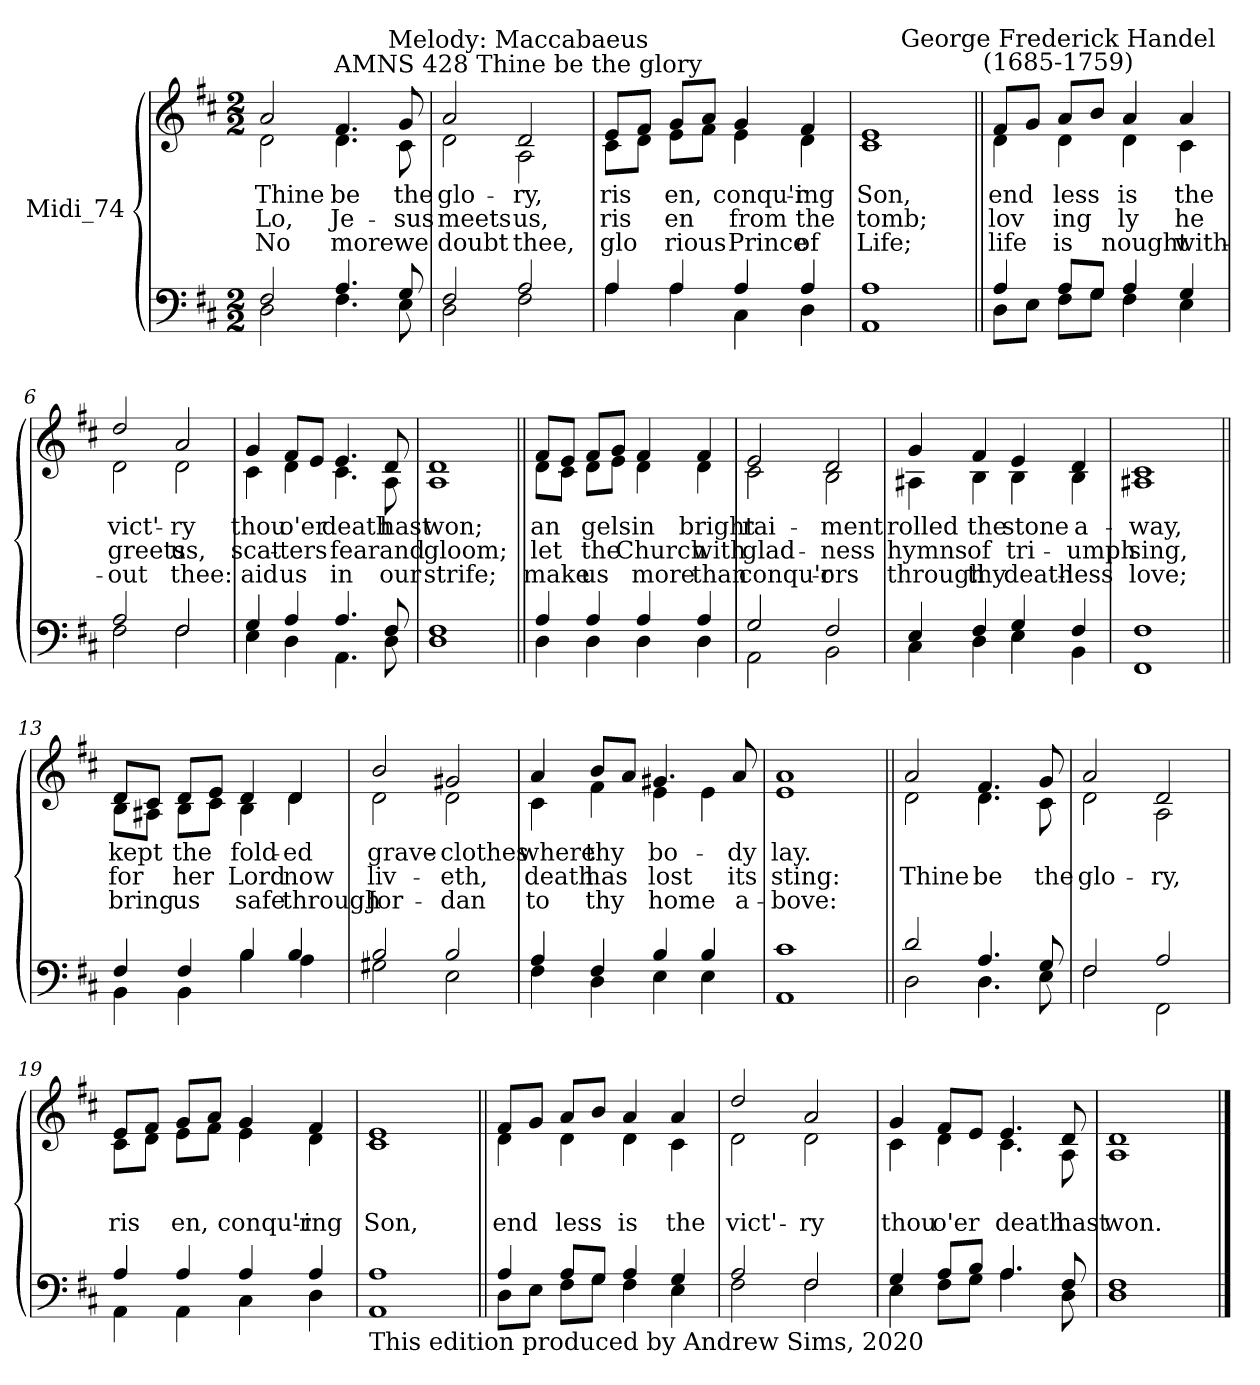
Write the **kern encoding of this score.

**kern	**kern	**text	**text	**text
*part2	*part1	*part1	*part1	*part1
*staff2	*staff1	*staff1	*staff1	*staff1
*I"Midi_74	*I"Midi_74	*	*	*
*clefF4	*clefG2	*	*	*
*k[f#c#]	*k[f#c#]	*	*	*
*D:	*D:	*	*	*
*M2/2	*M2/2	*	*	*
=1	=1	=1	=1	=1
*^	*	*	*	*
!	!	!LO:TX:a:cj:t=E.L. Budry (1854-1932),\ntr. R.B. Hoyle (1875-1939)	!	!	!
!	!	!	!LO:LY:b	!LO:LY:b	!LO:LY:b
*	*	*^	*	*	*
2F#/	2D\	2a/	2d\	Thine	Lo,	No
!	!	!	!	!LO:LY:b	!LO:LY:b	!LO:LY:b
4.A/	4.F#\	4.f#/	4.d\	be	Je-	-more
!	!	!	!	!LO:LY:b	!LO:LY:b	!LO:LY:b
8G/	8E\	8g/	8c#\	the	sus	we
=2	=2	=2	=2	=2	=2	=2
!	!	!	!	!LO:LY:b	!LO:LY:b	!LO:LY:b
2F#/	2D\	2a/	2d\	glo-	-meets	doubt
!	!	!LO:TX:a:cj:t=AMNS 428 Thine be the glory	!	!	!	!
!	!	!LO:TX:a:cj:t=Melody&colon; Maccabaeus	!	!	!	!
!	!	!	!	!LO:LY:b	!LO:LY:b	!LO:LY:b
2A/	2F#\	2d/	2A\	ry,	us,	thee,
=3	=3	=3	=3	=3	=3	=3
!	!	!	!	!LO:LY:b	!LO:LY:b	!LO:LY:b
4A/	4A\	8e/L	8c#\L	ris	ris	glo
.	.	8f#/J	8d\J	.	.	.
!	!	!	!	!LO:LY:b	!LO:LY:b	!LO:LY:b
4A/	4A\	8g/L	8e\L	en,	en	rious
.	.	8a/J	8f#\J	.	.	.
!	!	!	!	!LO:LY:b	!LO:LY:b	!LO:LY:b
4A/	4C#\	4g/	4e\	conqu'r-	-from	Prince
!	!	!	!	!LO:LY:b	!LO:LY:b	!LO:LY:b
4A/	4D\	4f#/	4d\	ing	the	of
=4	=4	=4	=4	=4	=4	=4
!	!	!	!	!LO:LY:b	!LO:LY:b	!LO:LY:b
1A/	1AA\	1e/	1c#\	Son,	tomb;	Life;
=5||	=5||	=5||	=5||	=5||	=5||	=5||
!	!	!	!	!LO:LY:b	!LO:LY:b	!LO:LY:b
4A/	8D\L	8f#/L	4d\	end	lov	life
.	8E\J	8g/J	.	.	.	.
!	!	!LO:TX:a:cj:t=George Frederick Handel\n(1685-1759)	!	!	!	!
!	!	!	!	!LO:LY:b	!LO:LY:b	!LO:LY:b
8A/L	8F#\L	8a/L	4d\	- less	ing	is
8G/J	8G\J	8b/J	.	.	.	.
!	!	!	!	!LO:LY:b	!LO:LY:b	!LO:LY:b
4A/	4F#\	4a/	4d\	is	ly	nought
!	!	!	!	!LO:LY:b	!LO:LY:b	!LO:LY:b
4G/	4E\	4a/	4c#\	the	he	with-
!!LO:LB:g=z	!!
=6	=6	=6	=6	=6	=6	=6
!	!	!	!	!LO:LY:b	!LO:LY:b	!LO:LY:b
2A/	2F#\	2dd/	2d\	-vict'-	-greets	out
!	!	!	!	!LO:LY:b	!LO:LY:b	!LO:LY:b
2F#/	2F#\	2a/	2d\	ry	us,	thee:
=7	=7	=7	=7	=7	=7	=7
!	!	!	!	!LO:LY:b	!LO:LY:b	!LO:LY:b
4G/	4E\	4g/	4c#\	thou	scat-	-aid
!	!	!	!	!LO:LY:b	!LO:LY:b	!LO:LY:b
4A/	4D\	8f#/L	4d\	o'er	ters	us
.	.	8e/J	.	.	.	.
!	!	!	!	!LO:LY:b	!LO:LY:b	!LO:LY:b
4.A/	4.AA\	4.e/	4.c#\	death	fear	in
!	!	!	!	!LO:LY:b	!LO:LY:b	!LO:LY:b
8F#/	8D\	8d/	8A	hast	and	our
=8	=8	=8	=8	=8	=8	=8
!	!	!	!	!LO:LY:b	!LO:LY:b	!LO:LY:b
1F#/	1D\	1d/	1A\	won;	gloom;	strife;
=9||	=9||	=9||	=9||	=9||	=9||	=9||
!	!	!	!	!LO:LY:b	!LO:LY:b	!LO:LY:b
4A/	4D\	8f#/L	8d\L	an	let	make
.	.	8e/J	8c#\J	.	.	.
!	!	!	!	!LO:LY:b	!LO:LY:b	!LO:LY:b
4A/	4D\	8f#/L	8d\L	gels	the	us
.	.	8g/J	8e\J	.	.	.
!	!	!	!	!LO:LY:b	!LO:LY:b	!LO:LY:b
4A/	4D\	4f#/	4d\	in	Church	more
!	!	!	!	!LO:LY:b	!LO:LY:b	!LO:LY:b
4A/	4D\	4f#/	4d\	bright	with	than
=10	=10	=10	=10	=10	=10	=10
!	!	!	!	!LO:LY:b	!LO:LY:b	!LO:LY:b
2G/	2AA\	2e/	2c#\	rai-	-glad-	-conqu'r-
!	!	!	!	!LO:LY:b	!LO:LY:b	!LO:LY:b
2F#/	2BB\	2d/	2B\	-ment	ness	ors
!!LO:LB:g=z	!!
=11	=11	=11	=11	=11	=11	=11
!	!	!	!	!LO:LY:b	!LO:LY:b	!LO:LY:b
4E/	4C#\	4g/	4A#X	rolled	hymns	through
!	!	!	!	!LO:LY:b	!LO:LY:b	!LO:LY:b
4F#/	4D\	4f#/	4B\	the	of	thy
!	!	!	!	!LO:LY:b	!LO:LY:b	!LO:LY:b
4G/	4E\	4e/	4B\	stone	tri-	-death-
!	!	!	!	!LO:LY:b	!LO:LY:b	!LO:LY:b
4F#/	4BB\	4d/	4B\	-a-	-umph	less
=12	=12	=12	=12	=12	=12	=12
!	!	!	!	!LO:LY:b	!LO:LY:b	!LO:LY:b
1F#/	1FF#\	1c#/	1A#X\	way,	sing,	love;
=13||	=13||	=13||	=13||	=13||	=13||	=13||
!	!	!	!	!LO:LY:b	!LO:LY:b	!LO:LY:b
4F#/	4BB\	8d/L	8BL	kept	for	bring
.	.	8c#/J	8A#XJ	.	.	.
!	!	!	!	!LO:LY:b	!LO:LY:b	!LO:LY:b
4F#/	4BB\	8d/L	8BL	the	her	us
.	.	8e/J	8c#J	.	.	.
!	!	!	!	!LO:LY:b	!LO:LY:b	!LO:LY:b
4B/	4B\	4d/	4B\	fold-	-Lord	safe
!	!	!	!	!LO:LY:b	!LO:LY:b	!LO:LY:b
4B/	4A\	4d/	4d\	ed	now	through
=14	=14	=14	=14	=14	=14	=14
!	!	!	!	!LO:LY:b	!LO:LY:b	!LO:LY:b
2B/	2G#X\	2b/	2d\	grave-	-liv-	-Jor-
!	!	!	!	!LO:LY:b	!LO:LY:b	!LO:LY:b
2B/	2E\	2g#X/	2d\	-clothes	eth,	dan
!!LO:LB:g=z	!!
=15	=15	=15	=15	=15	=15	=15
!	!	!	!	!LO:LY:b	!LO:LY:b	!LO:LY:b
4A/	4F#\	4a/	4c#\	where	death	to
!	!	!	!	!LO:LY:b	!LO:LY:b	!LO:LY:b
4F#/	4D\	8b/L	4f#\	thy	has	thy
.	.	8a/J	.	.	.	.
!	!	!	!	!LO:LY:b	!LO:LY:b	!LO:LY:b
4B/	4E\	4.g#X/	4e\	bo-	-lost	home
4B/	4E\	.	4e\	.	.	.
!	!	!	!	!LO:LY:b	!LO:LY:b	!LO:LY:b
.	.	8a/	.	dy	its	a-
=16	=16	=16	=16	=16	=16	=16
!	!	!	!	!LO:LY:b	!LO:LY:b	!LO:LY:b
1c#/	1AA\	1a/	1e\	-lay.	sting:	bove:
=17||	=17||	=17||	=17||	=17||	=17||	=17||
!	!	!	!	!	!LO:LY:b	!
2d/	2D\	2a/	2d\	.	Thine	.
!	!	!	!	!	!LO:LY:b	!
4.A/	4.D\	4.f#/	4.d\	.	be	.
!	!	!	!	!	!LO:LY:b	!
8G/	8E\	8g/	8c#\	.	the	.
=18	=18	=18	=18	=18	=18	=18
!	!	!	!	!	!LO:LY:b	!
2F#/	2F#\	2a/	2d\	.	glo-	.
!	!	!	!	!	!LO:LY:b	!
2A/	2FF#\	2d/	2A\	.	-ry,	.
=19	=19	=19	=19	=19	=19	=19
!	!	!	!	!	!LO:LY:b	!
4A/	4AA\	8e/L	8c#\L	.	ris	.
.	.	8f#/J	8d\J	.	.	.
!	!	!	!	!	!LO:LY:b	!
4A/	4AA\	8g/L	8e\L	.	en,	.
.	.	8a/J	8f#\J	.	.	.
!	!	!	!	!	!LO:LY:b	!
4A/	4C#\	4g/	4e\	.	conqu'r-	.
!	!	!	!	!	!LO:LY:b	!
4A/	4D\	4f#/	4d\	.	-ing	.
!!LO:LB:g=z	!!
=20	=20	=20	=20	=20	=20	=20
!LO:TX:b:t=This edition produced by Andrew Sims, 2020	!	!	!	!	!	!
!	!	!	!	!	!LO:LY:b	!
1A/	1AA\	1e/	1c#\	.	Son,	.
=21||	=21||	=21||	=21||	=21||	=21||	=21||
!	!	!	!	!	!LO:LY:b	!
4A/	8D\L	8f#/L	4d\	.	end	.
.	8E\J	8g/J	.	.	.	.
!	!	!	!	!	!LO:LY:b	!
8A/L	8F#\L	8a/L	4d\	.	less	.
8G/J	8G\J	8b/J	.	.	.	.
!	!	!	!	!	!LO:LY:b	!
4A/	4F#\	4a/	4d\	.	is	.
!	!	!	!	!	!LO:LY:b	!
4G/	4E\	4a/	4c#\	.	the	.
=22	=22	=22	=22	=22	=22	=22
!	!	!	!	!	!LO:LY:b	!
2A/	2F#\	2dd/	2d\	.	vict'-	.
!	!	!	!	!	!LO:LY:b	!
2F#/	2F#\	2a/	2d\	.	-ry	.
=23	=23	=23	=23	=23	=23	=23
!	!	!	!	!	!LO:LY:b	!
4G/	4E\	4g/	4c#\	.	thou	.
!	!	!	!	!	!LO:LY:b	!
8A/L	8F#\L	8f#/L	4d\	.	o'er	.
8B/J	8G\J	8e/J	.	.	.	.
!	!	!	!	!	!LO:LY:b	!
4.A/	4.A\	4.e/	4.c#\	.	death	.
!	!	!	!	!	!LO:LY:b	!
8F#/	8D\	8d/	8A	.	hast	.
=24	=24	=24	=24	=24	=24	=24
!	!	!	!	!	!LO:LY:b	!
1F#/	1D\	1d/	1A\	.	won.	.
*v	*v	*	*	*	*	*
*	*v	*v	*	*	*
==	==	==	==	==
*-	*-	*-	*-	*-
